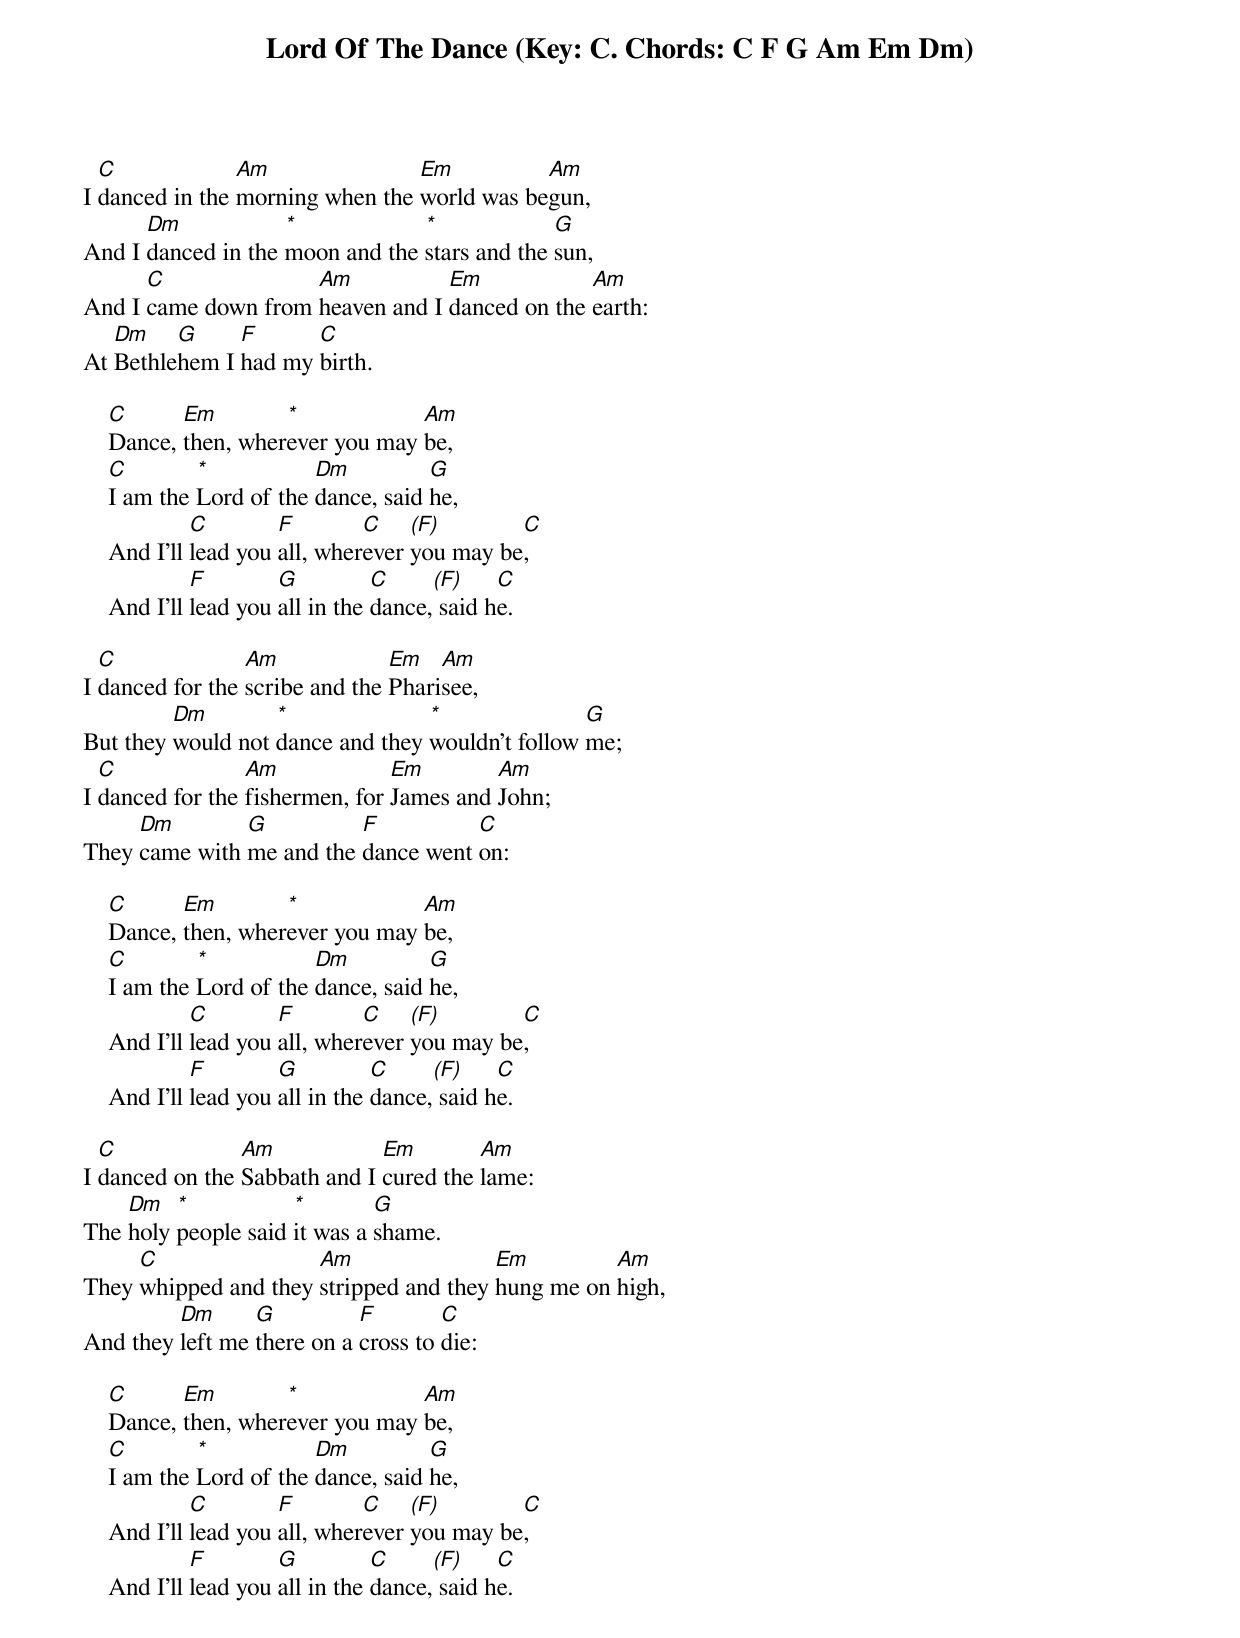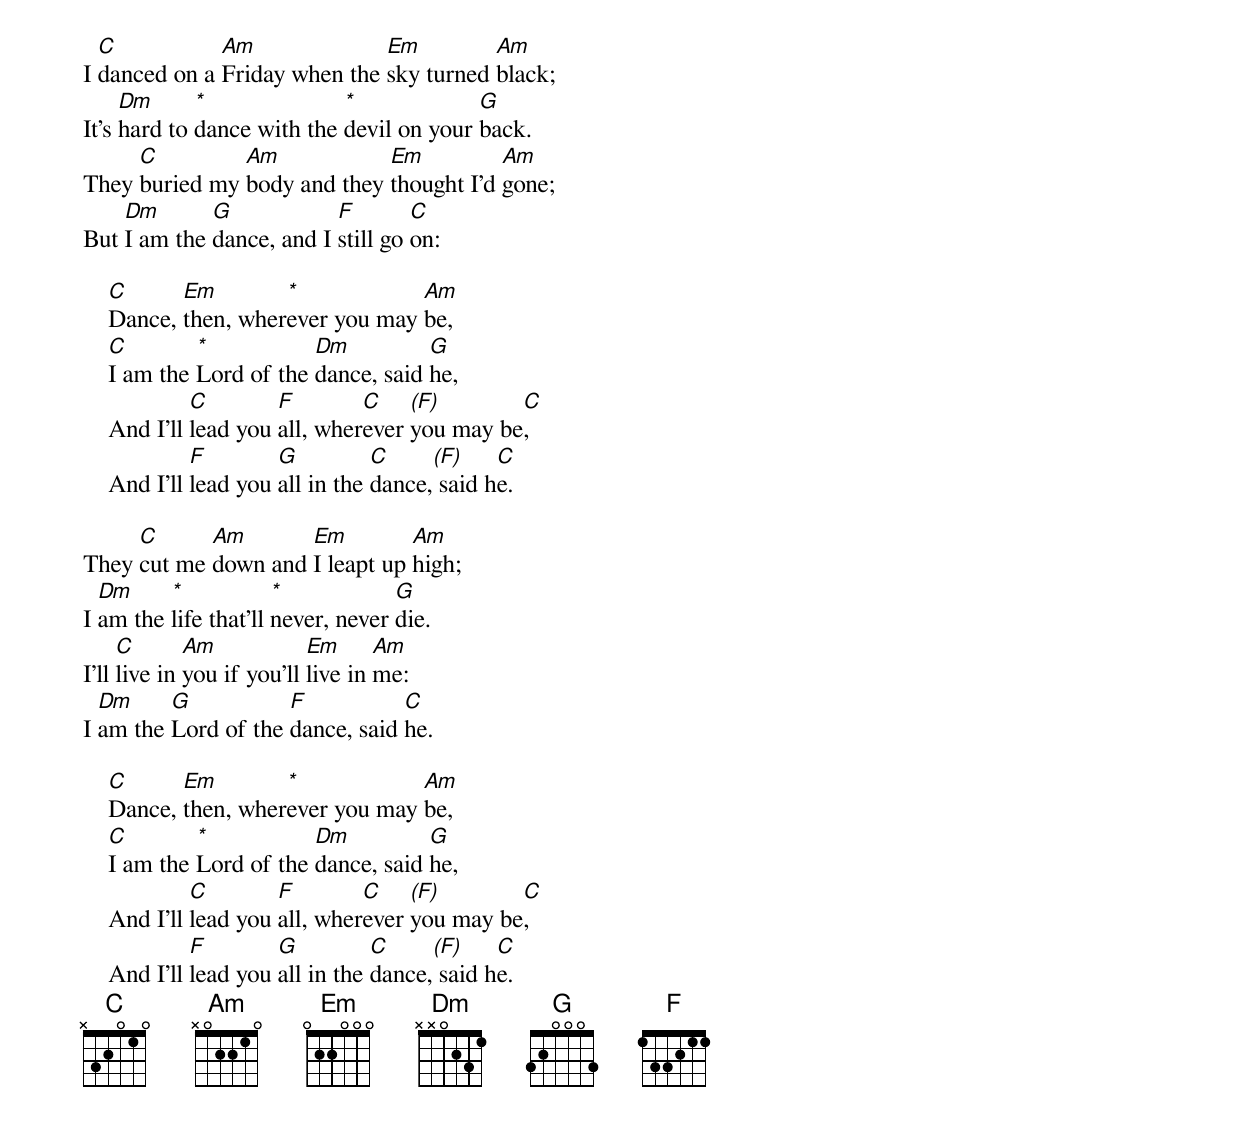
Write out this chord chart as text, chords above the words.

Lord Of The Dance (Key: C. Chords: C F G Am Em Dm)

  C             Am               Em          Am
I danced in the morning when the world was begun,
      Dm            *            *             G
And I danced in the moon and the stars and the sun,
      C              Am           Em            Am
And I came down from heaven and I danced on the earth:
   Dm    G     F      C
At Bethlehem I had my birth.

    C      Em        *            Am
    Dance, then, wherever you may be,
    C        *           Dm          G
    I am the Lord of the dance, said he,
             C        F        C    (F)       C
    And I'll lead you all, wherever you may be,
             F        G          C     (F)    C
    And I'll lead you all in the dance, said he.

  C              Am             Em   Am
I danced for the scribe and the Pharisee,
         Dm        *              *               G
But they would not dance and they wouldn't follow me;
  C              Am             Em        Am
I danced for the fishermen, for James and John;
     Dm        G          F          C
They came with me and the dance went on:

    C      Em        *            Am
    Dance, then, wherever you may be,
    C        *           Dm          G
    I am the Lord of the dance, said he,
             C        F        C    (F)       C
    And I'll lead you all, wherever you may be,
             F        G          C     (F)    C
    And I'll lead you all in the dance, said he.

  C             Am            Em        Am
I danced on the Sabbath and I cured the lame:
    Dm   *           *        G
The holy people said it was a shame.
     C                Am                Em         Am
They whipped and they stripped and they hung me on high,
         Dm      G          F        C
And they left me there on a cross to die:

    C      Em        *            Am
    Dance, then, wherever you may be,
    C        *           Dm          G
    I am the Lord of the dance, said he,
             C        F        C    (F)       C
    And I'll lead you all, wherever you may be,
             F        G          C     (F)    C
    And I'll lead you all in the dance, said he.

  C           Am              Em         Am
I danced on a Friday when the sky turned black;
     Dm      *              *             G
It's hard to dance with the devil on your back.
     C         Am            Em          Am
They buried my body and they thought I'd gone;
    Dm       G            F        C
But I am the dance, and I still go on:

    C      Em        *            Am
    Dance, then, wherever you may be,
    C        *           Dm          G
    I am the Lord of the dance, said he,
             C        F        C    (F)       C
    And I'll lead you all, wherever you may be,
             F        G          C     (F)    C
    And I'll lead you all in the dance, said he.

     C      Am       Em         Am
They cut me down and I leapt up high;
  Dm     *            *            G
I am the life that'll never, never die.
     C       Am            Em      Am
I'll live in you if you'll live in me:
  Dm     G           F           C
I am the Lord of the dance, said he.

    C      Em        *            Am
    Dance, then, wherever you may be,
    C        *           Dm          G
    I am the Lord of the dance, said he,
             C        F        C    (F)       C
    And I'll lead you all, wherever you may be,
             F        G          C     (F)    C
    And I'll lead you all in the dance, said he.
